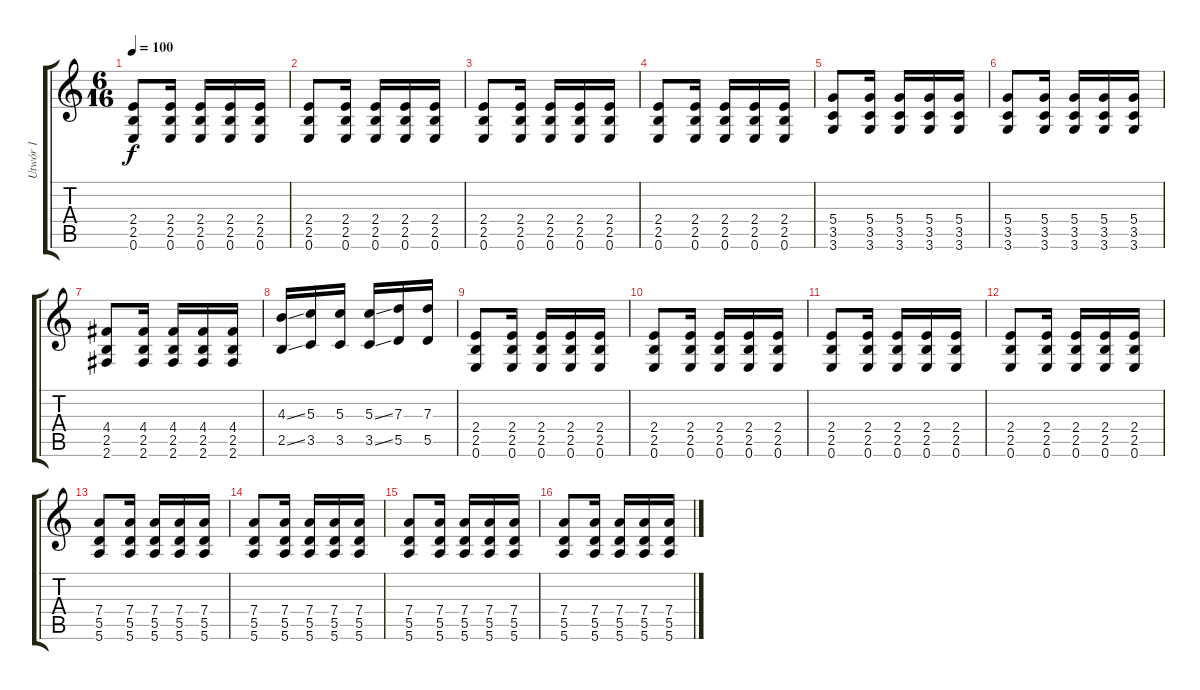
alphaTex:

\track ("Utwór 1" "Utwór 1") {instrument distortionguitar}
\staff {score tabs}
\tuning (E4 B3 G3 D3 A2 E2) {hide}
\ts (6 16)
\tempo 100
\clef g2
\ks c
(2.4 2.5 0.6).8{dy f} (2.4 2.5 0.6).16 (2.4 2.5 0.6).16 (2.4 2.5 0.6).16 (2.4 2.5 0.6).16 |
(2.4 2.5 0.6).8 (2.4 2.5 0.6).16 (2.4 2.5 0.6).16 (2.4 2.5 0.6).16 (2.4 2.5 0.6).16 |
(2.4 2.5 0.6).8 (2.4 2.5 0.6).16 (2.4 2.5 0.6).16 (2.4 2.5 0.6).16 (2.4 2.5 0.6).16 |
(2.4 2.5 0.6).8 (2.4 2.5 0.6).16 (2.4 2.5 0.6).16 (2.4 2.5 0.6).16 (2.4 2.5 0.6).16 |
(5.4 3.5 3.6).8 (5.4 3.5 3.6).16 (5.4 3.5 3.6).16 (5.4 3.5 3.6).16 (5.4 3.5 3.6).16 |
(5.4 3.5 3.6).8 (5.4 3.5 3.6).16 (5.4 3.5 3.6).16 (5.4 3.5 3.6).16 (5.4 3.5 3.6).16 |
(4.4 2.5 2.6).8 (4.4 2.5 2.6).16 (4.4 2.5 2.6).16 (4.4 2.5 2.6).16 (4.4 2.5 2.6).16 |
(4.3{ss} 2.5{ss}).16 (5.3 3.5).16 (5.3 3.5).16 (5.3{ss} 3.5{ss}).16 (7.3 5.5).16 (7.3 5.5).16 |
(2.4 2.5 0.6).8 (2.4 2.5 0.6).16 (2.4 2.5 0.6).16 (2.4 2.5 0.6).16 (2.4 2.5 0.6).16 |
(2.4 2.5 0.6).8 (2.4 2.5 0.6).16 (2.4 2.5 0.6).16 (2.4 2.5 0.6).16 (2.4 2.5 0.6).16 |
(2.4 2.5 0.6).8 (2.4 2.5 0.6).16 (2.4 2.5 0.6).16 (2.4 2.5 0.6).16 (2.4 2.5 0.6).16 |
(2.4 2.5 0.6).8 (2.4 2.5 0.6).16 (2.4 2.5 0.6).16 (2.4 2.5 0.6).16 (2.4 2.5 0.6).16 |
(7.4 5.5 5.6).8 (7.4 5.5 5.6).16 (7.4 5.5 5.6).16 (7.4 5.5 5.6).16 (7.4 5.5 5.6).16 |
(7.4 5.5 5.6).8 (7.4 5.5 5.6).16 (7.4 5.5 5.6).16 (7.4 5.5 5.6).16 (7.4 5.5 5.6).16 |
(7.4 5.5 5.6).8 (7.4 5.5 5.6).16 (7.4 5.5 5.6).16 (7.4 5.5 5.6).16 (7.4 5.5 5.6).16 |
(7.4 5.5 5.6).8 (7.4 5.5 5.6).16 (7.4 5.5 5.6).16 (7.4 5.5 5.6).16 (7.4 5.5 5.6).16
